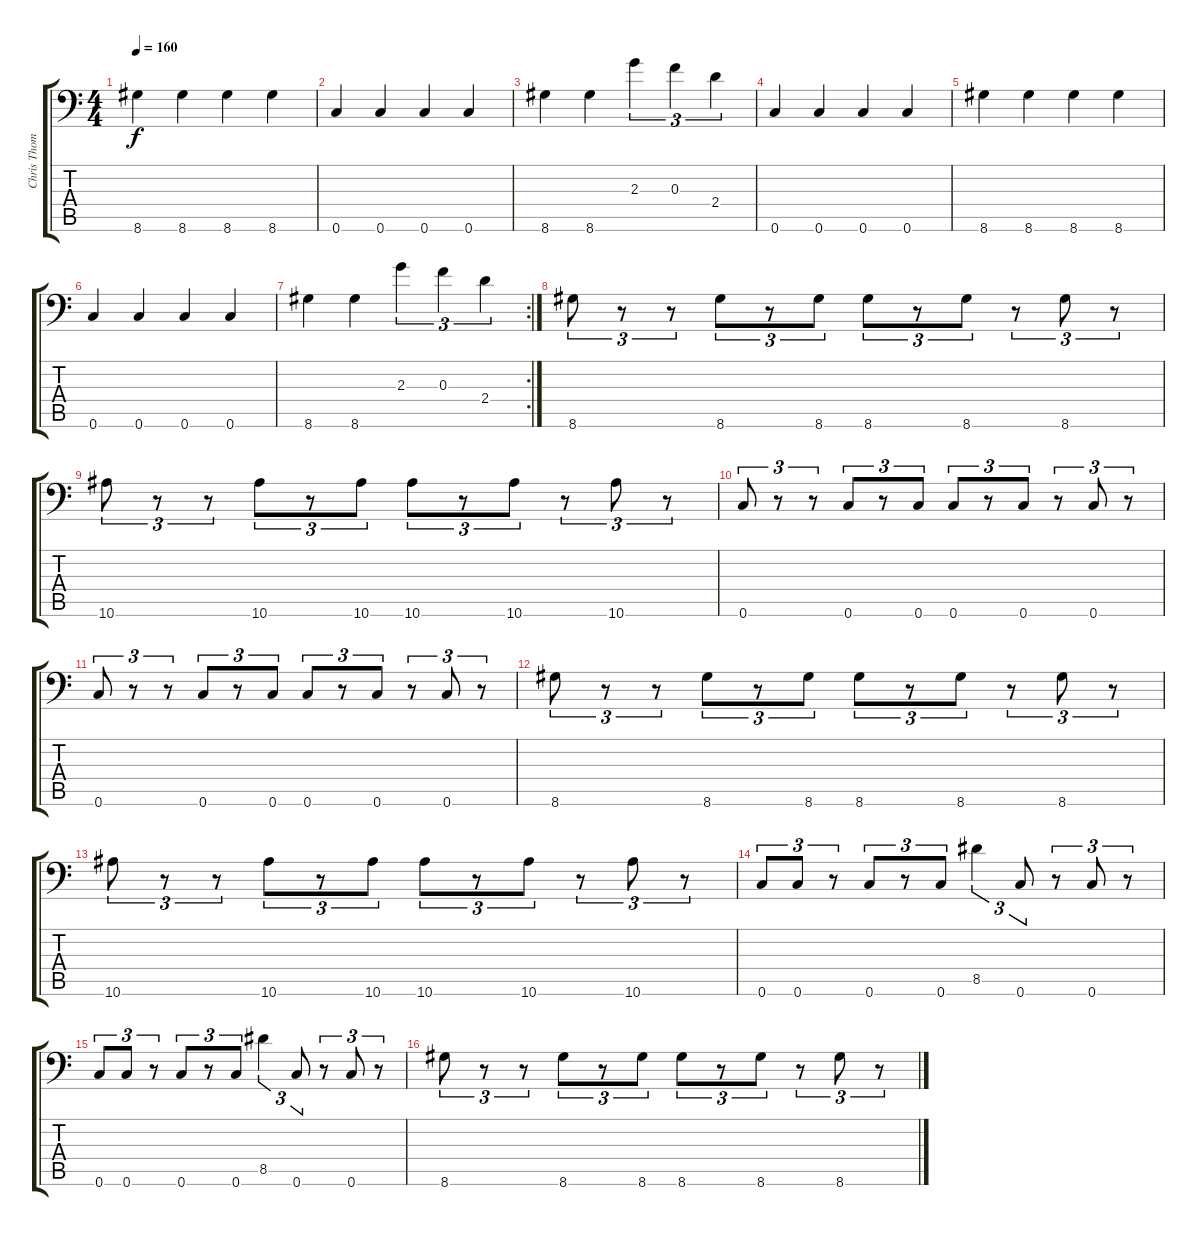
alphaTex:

\track ("Chris Thompson" "Chris Thom") {instrument electricbasspick}
\staff {score tabs}
\tuning (D4 A3 F3 C3 G2 C2) {hide}
\ts (4 4)
\tempo 160
\clef f4
\ks c
8.6.4{dy f} 8.6.4 8.6.4 8.6.4 |
0.6.4 0.6.4 0.6.4 0.6.4 |
8.6.4 8.6.4 2.3.4{tu (3 2)} 0.3.4{tu (3 2)} 2.4.4{tu (3 2)} |
0.6.4 0.6.4 0.6.4 0.6.4 |
8.6.4 8.6.4 8.6.4 8.6.4 |
0.6.4 0.6.4 0.6.4 0.6.4 |
\rc 2
8.6.4 8.6.4 2.3.4{tu (3 2)} 0.3.4{tu (3 2)} 2.4.4{tu (3 2)} |
8.6.8{tu (3 2)} r.8{tu (3 2)} r.8{tu (3 2)} 8.6.8{tu (3 2)} r.8{tu (3 2)} 8.6.8{tu (3 2)} 8.6.8{tu (3 2)} r.8{tu (3 2)} 8.6.8{tu (3 2)} r.8{tu (3 2)} 8.6.8{tu (3 2)} r.8{tu (3 2)} |
10.6.8{tu (3 2)} r.8{tu (3 2)} r.8{tu (3 2)} 10.6.8{tu (3 2)} r.8{tu (3 2)} 10.6.8{tu (3 2)} 10.6.8{tu (3 2)} r.8{tu (3 2)} 10.6.8{tu (3 2)} r.8{tu (3 2)} 10.6.8{tu (3 2)} r.8{tu (3 2)} |
0.6.8{tu (3 2)} r.8{tu (3 2)} r.8{tu (3 2)} 0.6.8{tu (3 2)} r.8{tu (3 2)} 0.6.8{tu (3 2)} 0.6.8{tu (3 2)} r.8{tu (3 2)} 0.6.8{tu (3 2)} r.8{tu (3 2)} 0.6.8{tu (3 2)} r.8{tu (3 2)} |
0.6.8{tu (3 2)} r.8{tu (3 2)} r.8{tu (3 2)} 0.6.8{tu (3 2)} r.8{tu (3 2)} 0.6.8{tu (3 2)} 0.6.8{tu (3 2)} r.8{tu (3 2)} 0.6.8{tu (3 2)} r.8{tu (3 2)} 0.6.8{tu (3 2)} r.8{tu (3 2)} |
8.6.8{tu (3 2)} r.8{tu (3 2)} r.8{tu (3 2)} 8.6.8{tu (3 2)} r.8{tu (3 2)} 8.6.8{tu (3 2)} 8.6.8{tu (3 2)} r.8{tu (3 2)} 8.6.8{tu (3 2)} r.8{tu (3 2)} 8.6.8{tu (3 2)} r.8{tu (3 2)} |
10.6.8{tu (3 2)} r.8{tu (3 2)} r.8{tu (3 2)} 10.6.8{tu (3 2)} r.8{tu (3 2)} 10.6.8{tu (3 2)} 10.6.8{tu (3 2)} r.8{tu (3 2)} 10.6.8{tu (3 2)} r.8{tu (3 2)} 10.6.8{tu (3 2)} r.8{tu (3 2)} |
0.6.8{tu (3 2)} 0.6.8{tu (3 2)} r.8{tu (3 2)} 0.6.8{tu (3 2)} r.8{tu (3 2)} 0.6.8{tu (3 2)} 8.5.4{tu (3 2)} 0.6.8{tu (3 2)} r.8{tu (3 2)} 0.6.8{tu (3 2)} r.8{tu (3 2)} |
0.6.8{tu (3 2)} 0.6.8{tu (3 2)} r.8{tu (3 2)} 0.6.8{tu (3 2)} r.8{tu (3 2)} 0.6.8{tu (3 2)} 8.5.4{tu (3 2)} 0.6.8{tu (3 2)} r.8{tu (3 2)} 0.6.8{tu (3 2)} r.8{tu (3 2)} |
8.6.8{tu (3 2)} r.8{tu (3 2)} r.8{tu (3 2)} 8.6.8{tu (3 2)} r.8{tu (3 2)} 8.6.8{tu (3 2)} 8.6.8{tu (3 2)} r.8{tu (3 2)} 8.6.8{tu (3 2)} r.8{tu (3 2)} 8.6.8{tu (3 2)} r.8{tu (3 2)}
